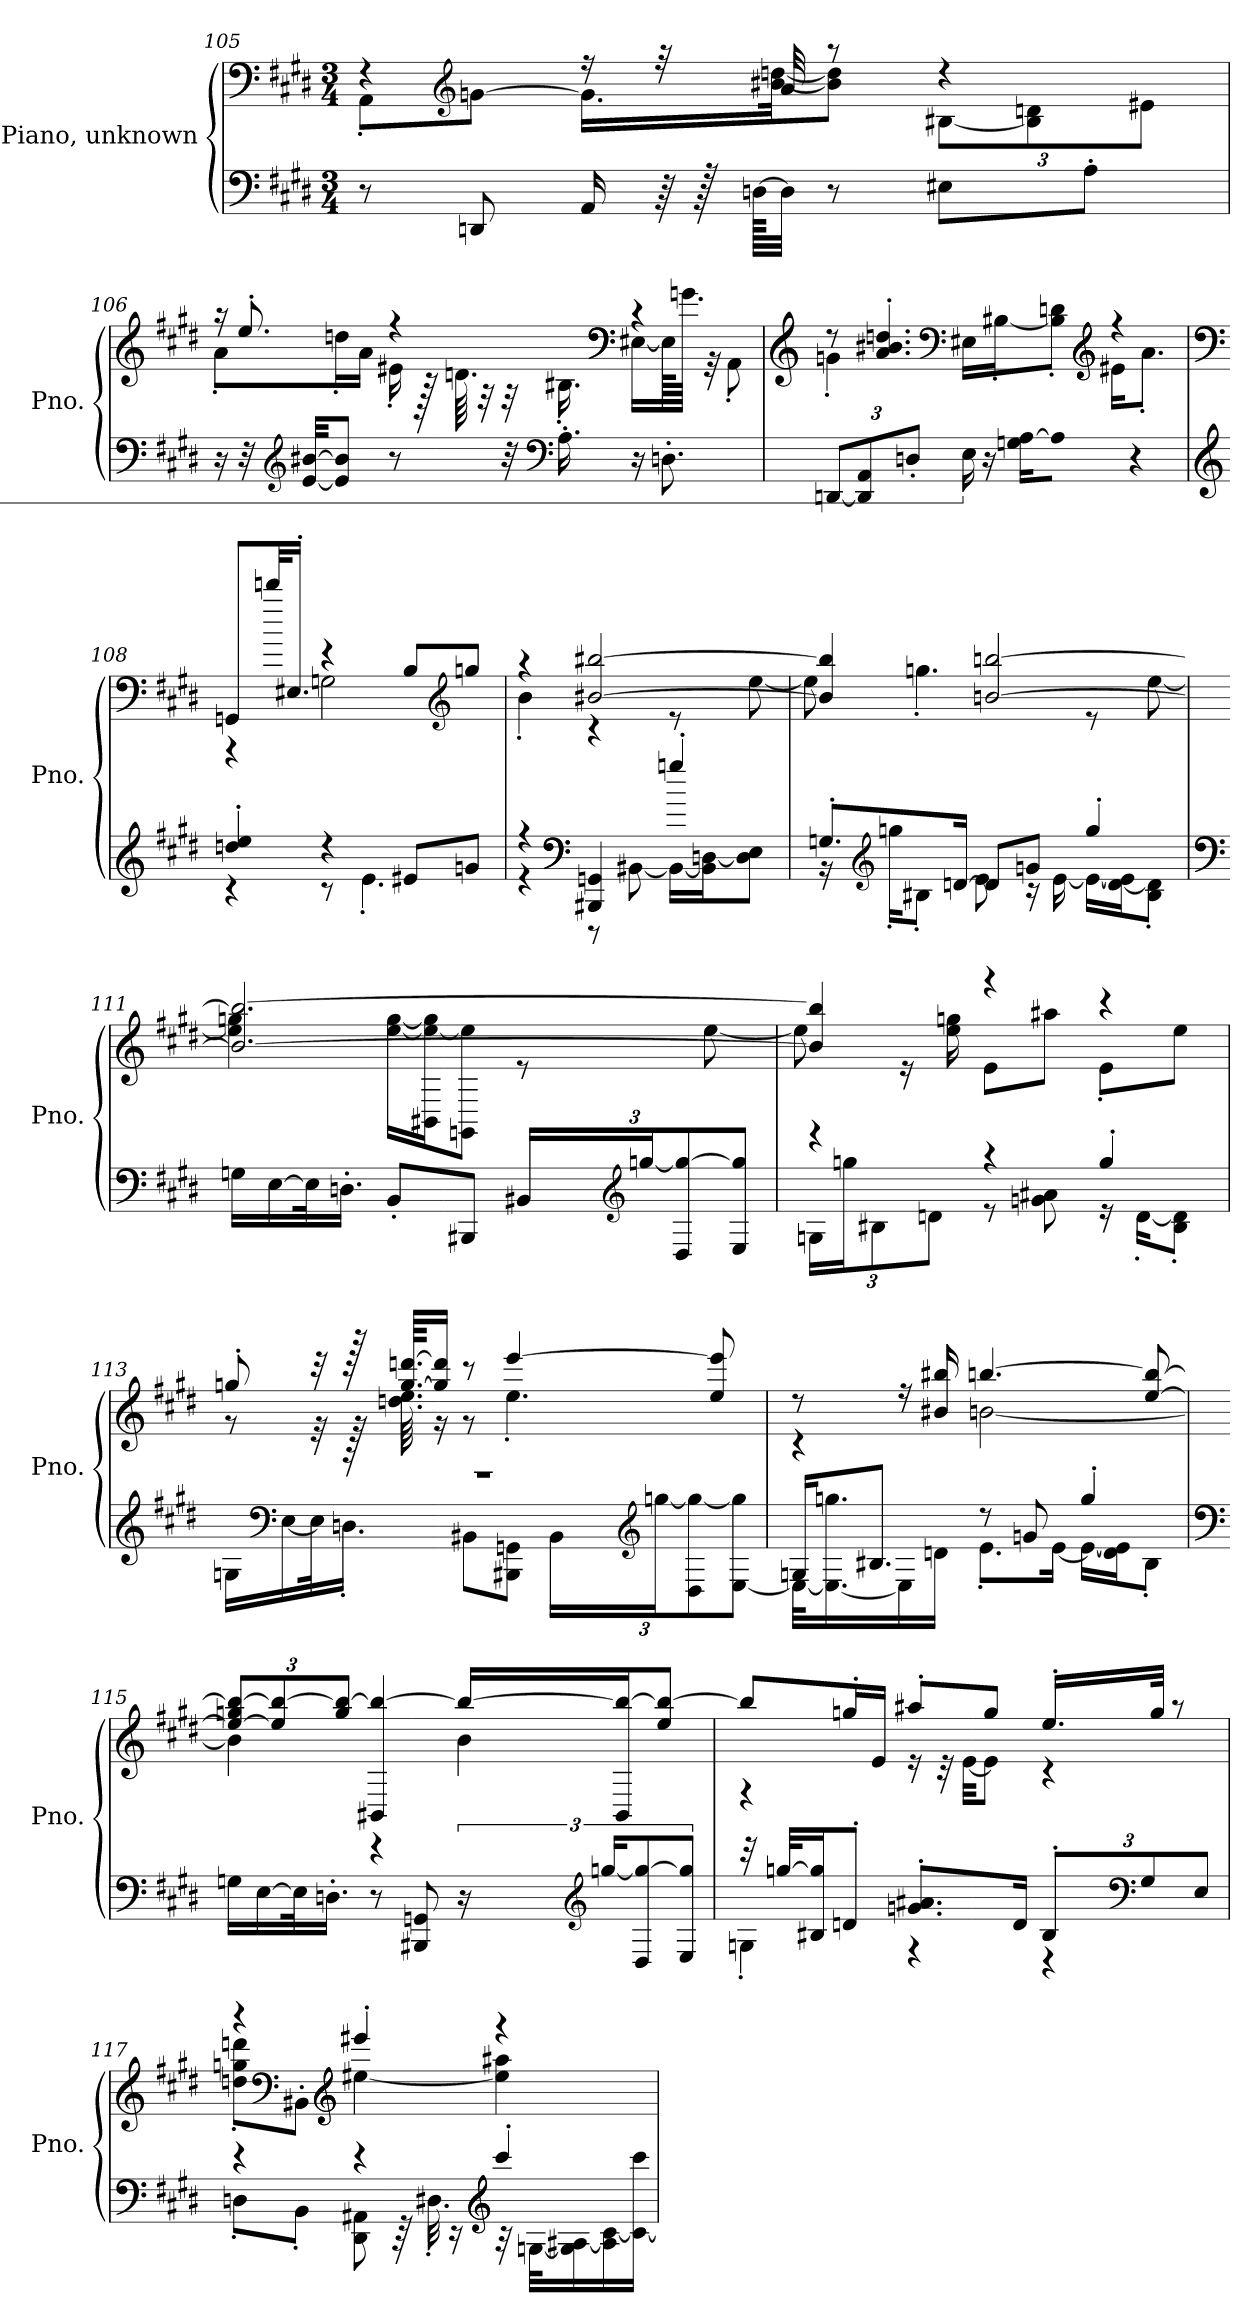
**kern	**kern
*part1	*part1
*staff2	*staff1
*I"Piano, unknown	*
*I'Pno.	*
!!LO:LB:g=z
*clefF4	*clefF4
*k[f#c#g#d#]	*k[f#c#g#d#]
*M3/4	*M3/4
=105	=105
*	*^
8r	4r	8AA'\L
*	*clefG2	*
8DDn/	.	[8gn\J
16AA/	16r	16.g\LL]
64r	32r	.
128r	.	.
[128Dn\KKLLL	.	.
32D\JJJ]	32a/	[32b#X\ [32ddn\JK
8r	8r	8b#\] 8dd\]J
*	*	*Xbrackettup
8E#X\L	4r	[12B#X\L
.	.	12B#\] 12dn\
8A'\J	.	.
.	.	12e#X\J
!!LO:PB:g=z	!!
=106	=106	=106
16r	16r	8a'\L
32r	8.ee'/	.
*clefG2	*	*
[32e/ [32b#X/KKL	.	.
8e/] 8b#/]J	.	16ddn'\L
.	.	16a\JJ
8r	4r	16e#X'\
.	.	128r
.	.	64.dn\
.	.	32r
32r	.	32r
*clefF4	*	*
16.A'\	.	16.B#X'\
*	*clefF4	*
16r	4r	[16E#X\LL
8.Dn'\	.	128E#\KLL]
.	.	64.gn\JJJJ
.	.	32r
.	.	8AA'\
!!LO:LB:g=z	!!
=107	=107	=107
*	*clefG2	*
*Xbrackettup	*	*
[12DDn/L	8r	4gn'\
12DD/] 12AA/	.	.
.	4.a/' 4.b#X/' 4.ddn/'	.
12Dn'/J	.	.
*	*clefF4	*
*brackettup	*	*
24E\	.	16E#X\LL
24r	.	.
.	.	[16B#X'\J
24Gn\ [24A\KL	.	.
8A\J]	.	8B#\]' 8dn\'J
*	*clefG2	*
4r	4r	16e#X\KL
.	.	8.a'\J
=108	=108	=108
*clefG2	*clefF4	*
*^	*	*
4ddn/' 4ee/'	4r	8GGn/L	4r
.	.	32dddn/KL	.
.	.	16.E#X'/JJ	.
4r	8r	4r	2Gn\
.	4.e'\	.	.
8e#X/L	.	8B/L	.
*	*	*clefG2	*
8gn/J	.	8ggn/J	.
!!LO:LB:g=z	!!
=109	=109	=109	=109
4r	4r	4r	4b'\
*clefF4	*	*	*
4BBB#X/ 4GGn/	8r	[2b#X/ [2bb#X/	4r
.	[8BB#X\	.	.
4ggn'/	16BB#\LL_	.	8r
.	16BB#\] [16Dn\J	.	.
.	8D\] 8E\J	.	[8ee\
=110	=110	=110	=110
8.Gn'/L	16r	4b#/] 4bb#/]	8ee\]
*clefG2	*	*	*
.	16ggn'\KL	.	.
.	8B#X'\J	.	4.ggn'\
[16dn/Jk	.	.	.
8d/L]	8e\	[2bn/ [2bbn/	.
8gn/J	16r	.	.
.	[16e\	.	.
4gg'/	16e\LL_	.	8r
.	[16d\ 16e\]J	.	.
.	8B#\' 8d\]'J	.	[8ee\
*v	*v	*	*
!!LO:LB:g=z	!!
=111	=111	=111
*clefF4	*	*
16Gn\LL	2.b/_ 2.bb/_	4ee\] 4ggn\
[16E\	.	.
32E\K]	.	.
16.Dn'\JJ	.	.
8BB'/L	.	[16ee\ [16gg\LL
.	.	16BB#X\ 16ee\_ 16gg\]J
8BBB#X/J	.	8GGn\ 8ee\]J
*Xbrackettup	*	*
24BB#X/LL	.	8r
*clefG2	*	*
[24ggn/J	.	.
12D/ 12gg/_	.	.
.	.	[8ee\
12E/ 12gg/]J	.	.
=112	=112	=112
*^	*	*
4r	24Gn\LL	4b/] 4bb/]	8ee\]
.	24ggn\J	.	.
.	12B#X\	.	.
.	.	.	16r
.	12dn\J	.	.
.	.	.	16ee\ 16ggn\
4r	8r	4r	8e\L
.	8gn\ 8a#X\	.	8aa#X\J
4gg'/	16r	4r	8e'\L
.	[16d'\KL	.	.
.	8B#\' 8d\]'J	.	8ee\J
!!LO:LB:g=z	!!
=113	=113	=113	=113
2.r	16Gn\LL	8ggn'/	8r
*clefF4	*	*	*
.	[16E\	.	.
.	32E\K]	32r	32r
.	16.Dn'\JJ	128r	128r
.	.	[64.gg/ [64.dddn/KKLL	64.ddn\ 64.ee\
.	.	16gg/] 16ddd/]JJ	16r
.	8BB#X\L	8r	8r
.	8BBB#X\ 8GGn\J	[4eee/	4.ee'\
.	24BB#\LL	.	.
*clefG2	*	*	*
.	[24ggn\J	.	.
.	12D\ 12gg\_	.	.
.	.	8ee/ 8eee/]	.
.	[12E\ 12gg\]J	.	.
=114	=114	=114	=114
16Gn/KL	32E\KLL_	8r	4r
.	16.E\_ 16.ggn\	.	.
8.B#X/J	.	.	.
.	16E\]	16r	.
.	16dn\JJ	16b#X/ 16bb#X/	.
8r	8.e'\L	[4.bbn/	[2bn\
8gn/	.	.	.
.	[16e\Jk	.	.
4gg'/	16e\LL_	.	.
.	16d\ 16e\]J	.	.
.	8B#'\J	[8ee/ 8bb/_	.
*v	*v	*	*
!!LO:LB:g=z	!!
=115	=115	=115
*clefF4	*	*
16Gn\LL	12ee/_ 12ggn/ 12bb/_L	4b\]
[16E\	.	.
.	12ee/] 12bb/_	.
32E\K]	.	.
16.Dn'\JJ	.	.
.	12gg/ 12bb/_J	.
8r	4BB#X/ 4bb/_	4r
8BBB#X/ 8GGn/	.	.
*brackettup	*	*
24r	16bb/LL_	4b\
*clefG2	*	*
[24ggn/KL	.	.
.	16BB#/ 16bb/_J	.
12D/ 12gg/_	.	.
.	8ee/ 8bb/_J	.
12E/ 12gg/]J	.	.
=116	=116	=116
*^	*	*
32r	4Gn'\	8bb/L]	4r
[32ggn/KLL	.	.	.
16B#X/ 16gg/]J	.	.	.
8dn'/J	.	16ggn'/L	.
.	.	16e/JJ	.
8.gn/' 8.a#X/'L	4r	8aa#X'/L	16r
.	.	.	32r
.	.	.	[32e\KKL
.	.	8gg/J	8e\J]
16d/Jk	.	.	.
*Xbrackettup	*	*	*
12B#'/L	4r	16.ee'/LL	4r
*clefF4	*	*	*
12G/	.	.	.
.	.	32gg/JJk	.
.	.	8r	.
12E/J	.	.	.
!!LO:PB:g=z	!!
=117	=117	=117	=117
4r	8Dn'\L	4r	8ddn\' 8ggn\' 8dddn\'L
*	*	*clefF4	*
.	8BB'\J	.	8BB#X'\J
*	*	*clefG2	*
4r	8DD#\ 8AA#X\	4eee#X'/	[4ee#X\
.	64r	.	.
.	32.D#X'\	.	.
.	16r	.	.
*clefG2	*	*	*
4ccc#'/	32r	4r	4ee#\] 4aa#X\
.	[32Gn\KLL	.	.
.	16G\] [16A#X\	.	.
.	16A#\] [16c#\	.	.
.	16c#\_ 16ccc#\JJ	.	.
*v	*v	*	*
*	*v	*v
=	=
*-	*-
